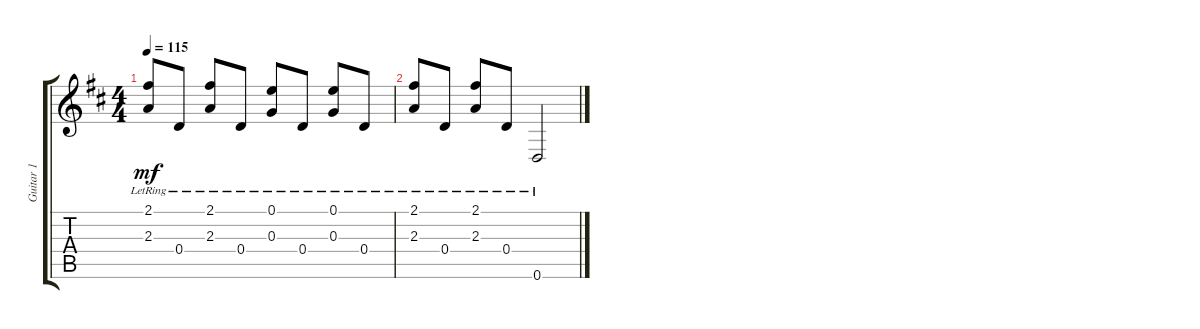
\track ("Guitar 1" "Guitar 1") {instrument acousticguitarnylon}
\staff {score tabs}
\tuning (E4 B3 G3 D3 A2 D2) {hide}
\ts (4 4)
\tempo 115
\clef g2
\ks d
(2.1{lr} 2.3{lr}).8{dy mf} 0.4{lr}.8 (2.1{lr} 2.3{lr}).8 0.4{lr}.8 (0.1{lr} 0.3{lr}).8 0.4{lr}.8 (0.1{lr} 0.3{lr}).8 0.4{lr}.8 |
(2.1{lr} 2.3{lr}).8 0.4{lr}.8 (2.1{lr} 2.3{lr}).8 0.4{lr}.8 0.6{lr}.2
